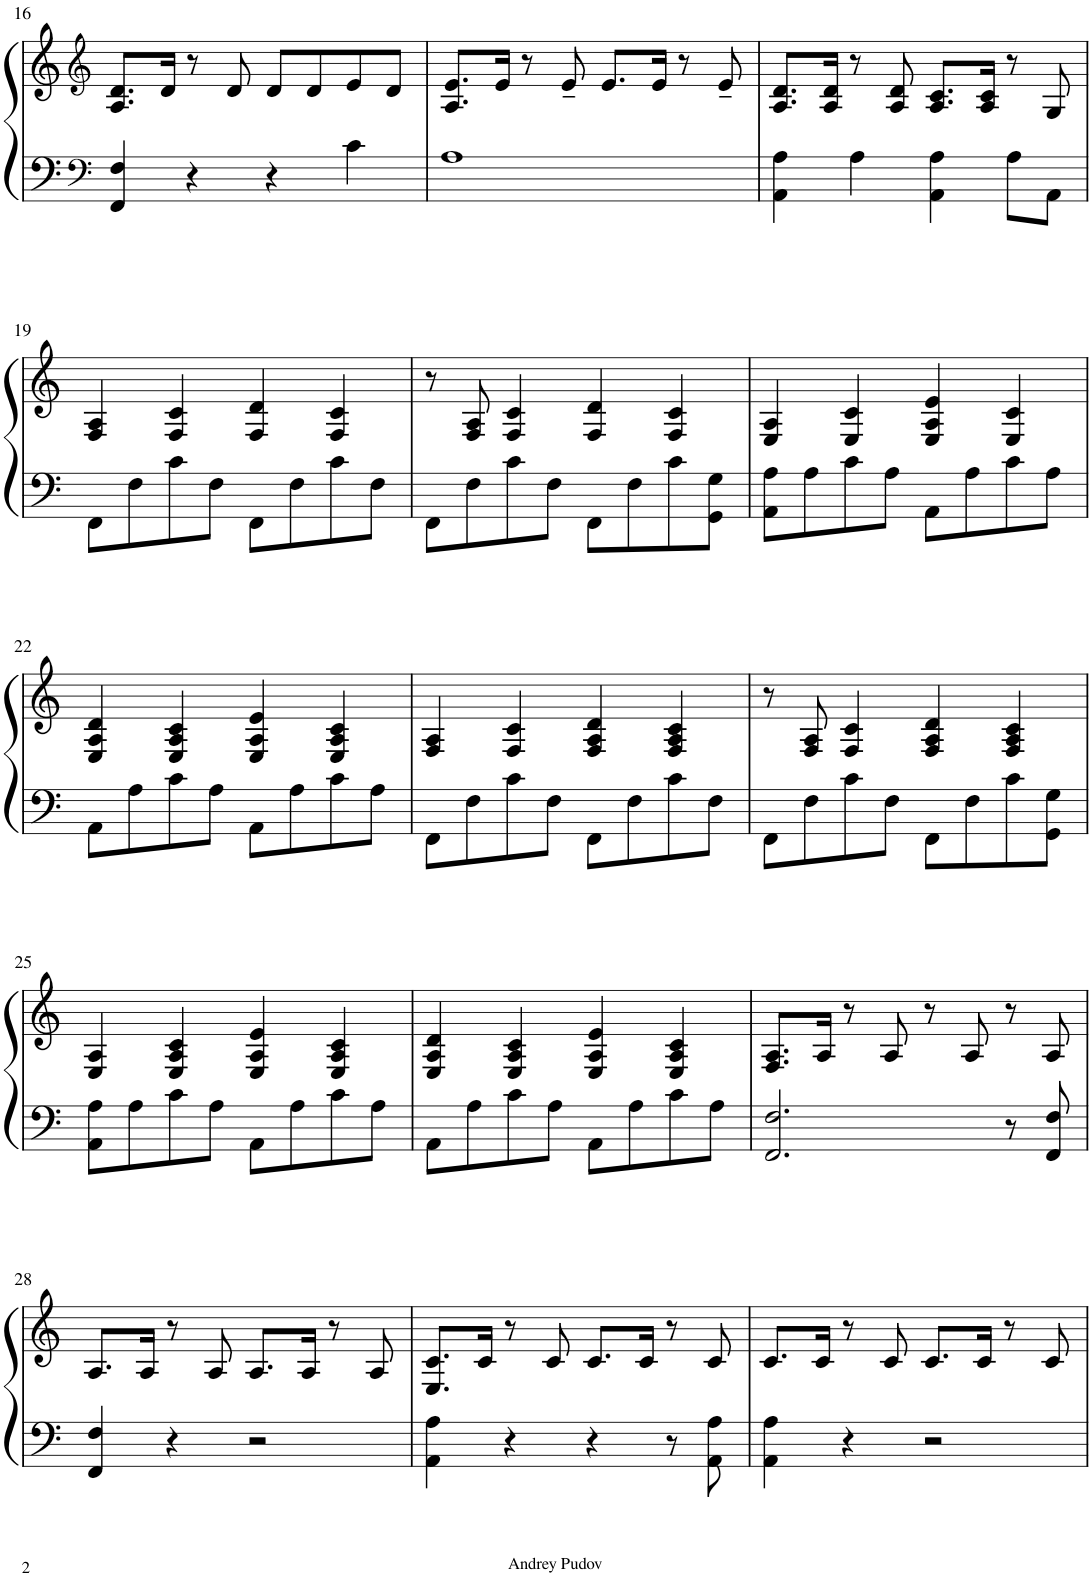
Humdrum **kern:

**kern	**kern
*part1	*part1
*staff2	*staff1
*I"Acoustic Grand Piano	*
*I'Pno	*
!!LO:PB:g=z
*clefF4	*clefG2
*k[]	*k[]
*M2/2	*M2/2
=16	=16
4FF/ 4F/	8.A/ 8.d/L
.	16d/Jk
4r	8r
.	8d/
4r	8d/L
.	8d/
4c\	8e/
.	8d/J
=17	=17
1A	8.A/ 8.e/L
.	16e/Jk
.	8r
.	8e~/
.	8.e/L
.	16e/Jk
.	8r
.	8e~/
=18	=18
4AA\ 4A\	8.A/ 8.d/L
.	16A/ 16d/Jk
4A\	8r
.	8A/ 8d/
4AA\ 4A\	8.A/ 8.c/L
.	16A/ 16c/Jk
8A\L	8r
8AA\J	8G/
!!LO:LB:g=z
=19	=19
8FF\L	4F/ 4A/
8F\	.
8c\	4F/ 4c/
8F\J	.
8FF\L	4F/ 4d/
8F\	.
8c\	4F/ 4c/
8F\J	.
=20	=20
8FF\L	8r
8F\	8F/ 8A/
8c\	4F/ 4c/
8F\J	.
8FF\L	4F/ 4d/
8F\	.
8c\	4F/ 4c/
8GG\ 8G\J	.
=21	=21
8AA\ 8A\L	4E/ 4A/
8A\	.
8c\	4E/ 4c/
8A\J	.
8AA\L	4E/ 4A/ 4e/
8A\	.
8c\	4E/ 4c/
8A\J	.
!!LO:LB:g=z
=22	=22
8AA\L	4E/ 4A/ 4d/
8A\	.
8c\	4E/ 4A/ 4c/
8A\J	.
8AA\L	4E/ 4A/ 4e/
8A\	.
8c\	4E/ 4A/ 4c/
8A\J	.
=23	=23
8FF\L	4F/ 4A/
8F\	.
8c\	4F/ 4c/
8F\J	.
8FF\L	4F/ 4A/ 4d/
8F\	.
8c\	4F/ 4A/ 4c/
8F\J	.
=24	=24
8FF\L	8r
8F\	8F/ 8A/
8c\	4F/ 4c/
8F\J	.
8FF\L	4F/ 4A/ 4d/
8F\	.
8c\	4F/ 4A/ 4c/
8GG\ 8G\J	.
!!LO:LB:g=z
=25	=25
8AA\ 8A\L	4E/ 4A/
8A\	.
8c\	4E/ 4A/ 4c/
8A\J	.
8AA\L	4E/ 4A/ 4e/
8A\	.
8c\	4E/ 4A/ 4c/
8A\J	.
=26	=26
8AA\L	4E/ 4A/ 4d/
8A\	.
8c\	4E/ 4A/ 4c/
8A\J	.
8AA\L	4E/ 4A/ 4e/
8A\	.
8c\	4E/ 4A/ 4c/
8A\J	.
=27	=27
2.FF/ 2.F/	8.F/ 8.A/L
.	16A/Jk
.	8r
.	8A/
.	8r
.	8A/
8r	8r
8FF/ 8F/	8A/
!!LO:LB:g=z
=28	=28
4FF/ 4F/	8.A/L
.	16A/Jk
4r	8r
.	8A/
2r	8.A/L
.	16A/Jk
.	8r
.	8A/
=29	=29
4AA\ 4A\	8.E/ 8.c/L
.	16c/Jk
4r	8r
.	8c/
4r	8.c/L
.	16c/Jk
8r	8r
8AA\ 8A\	8c/
=30	=30
4AA\ 4A\	8.c/L
.	16c/Jk
4r	8r
.	8c/
2r	8.c/L
.	16c/Jk
.	8r
.	8c/
=	=
*-	*-
